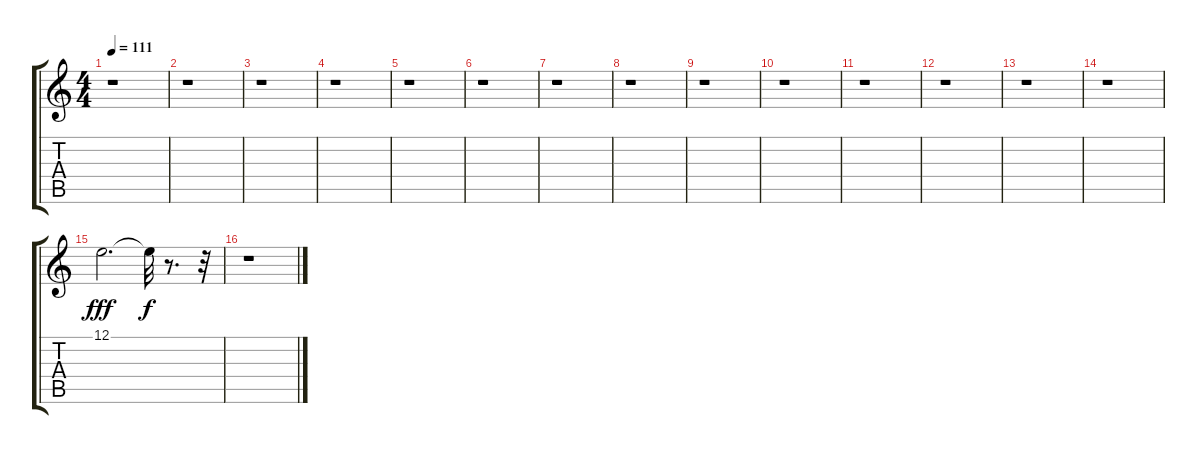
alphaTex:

\track "" {instrument synthstrings1}
\staff {score tabs}
\tuning (E4 B3 G3 D3 A2 E2) {hide}
\ts (4 4)
\tempo 111
\clef g2
\ks c
r.1{dy f} |
r.1 |
r.1 |
r.1 |
r.1 |
r.1 |
r.1 |
r.1 |
r.1 |
r.1 |
r.1 |
r.1 |
r.1 |
r.1 |
12.1.2{d dy fff} 12.1{t}.32{dy f} r.8{d} r.32 |
r.1
